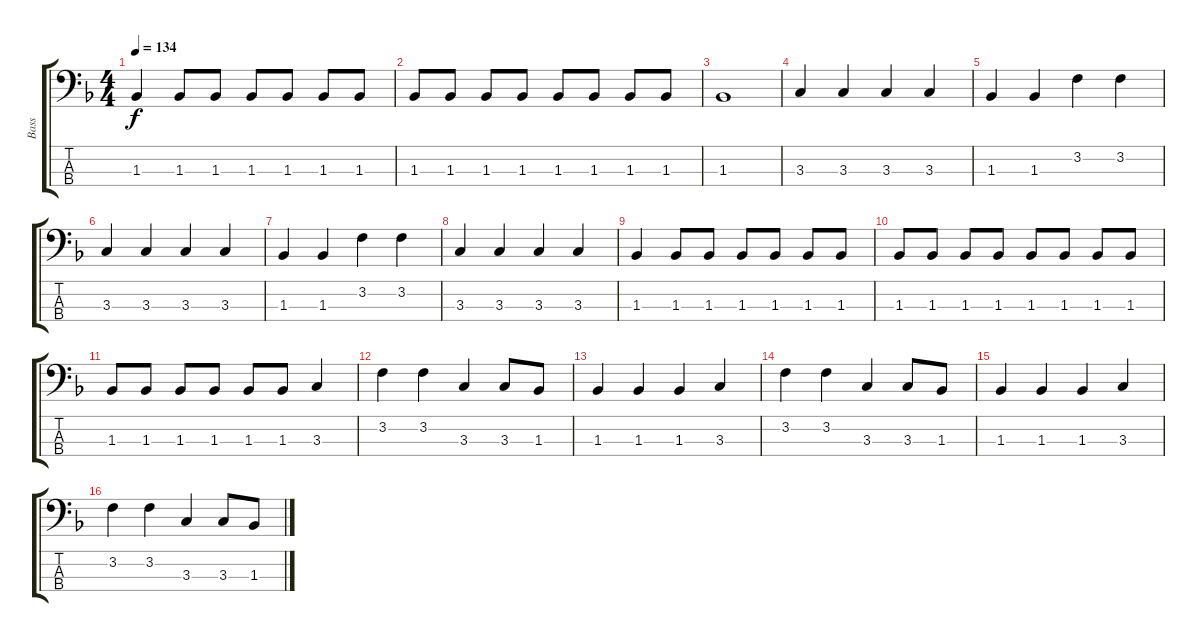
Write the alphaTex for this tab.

\track ("Bass" "Bass") {instrument electricbassfinger}
\staff {score tabs}
\tuning (G2 D2 A1 E1) {hide}
\ts (4 4)
\tempo 134
\clef f4
\ks f
1.3.4{dy f} 1.3.8 1.3.8 1.3.8 1.3.8 1.3.8 1.3.8 |
1.3.8 1.3.8 1.3.8 1.3.8 1.3.8 1.3.8 1.3.8 1.3.8 |
1.3.1 |
3.3.4 3.3.4 3.3.4 3.3.4 |
1.3.4 1.3.4 3.2.4 3.2.4 |
3.3.4 3.3.4 3.3.4 3.3.4 |
1.3.4 1.3.4 3.2.4 3.2.4 |
3.3.4 3.3.4 3.3.4 3.3.4 |
1.3.4 1.3.8 1.3.8 1.3.8 1.3.8 1.3.8 1.3.8 |
1.3.8 1.3.8 1.3.8 1.3.8 1.3.8 1.3.8 1.3.8 1.3.8 |
1.3.8 1.3.8 1.3.8 1.3.8 1.3.8 1.3.8 3.3.4 |
3.2.4 3.2.4 3.3.4 3.3.8 1.3.8 |
1.3.4 1.3.4 1.3.4 3.3.4 |
3.2.4 3.2.4 3.3.4 3.3.8 1.3.8 |
1.3.4 1.3.4 1.3.4 3.3.4 |
3.2.4 3.2.4 3.3.4 3.3.8 1.3.8
